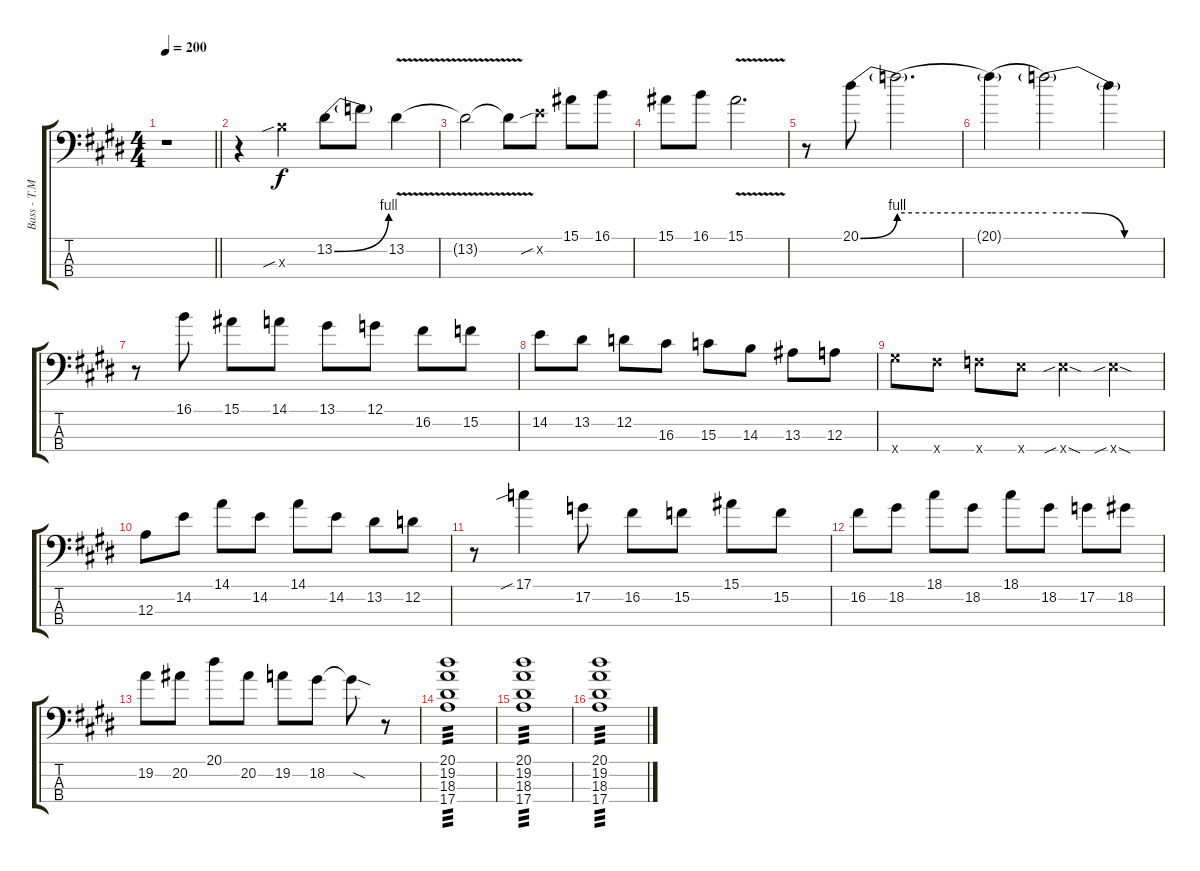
\track ("Bass - T.M. Stevens" "Bass - T.M") {instrument electricbassfinger}
\staff {score tabs}
\tuning (G2 D2 A1 E1) {hide}
\ts (4 4)
\tempo 200
\clef f4
\barLineRight lightlight
\ks c#minor
r.1{dy ff} |
\ks e
r.4 14.3{sib x}.4{dy f} 13.2{be (bend 0 0 60 4)}.8 13.2{t}.8 13.2{v}.4 |
\ks c#minor
13.2{v t}.2 13.2{v t}.8 14.2{sib x}.8 15.1.8 16.1.8 |
15.1.8 16.1.8 15.1{v}.2{d} |
\ks e
r.8 20.1{be (bend 0 0 60 4)}.8 20.1{be (hold 0 4 60 4) t}.2{d} |
\ks c#minor
20.1{be (hold 0 4 60 4) t}.4 20.1{be (custom 0 4 20 4 40 0 60 0) t}.2 20.1{t}.4 |
r.8 16.1.8 15.1.8 14.1.8 13.1.8 12.1.8 16.2.8 15.2.8 |
\ks e
14.2.8 13.2.8 12.2.8 16.3.8 15.3.8 14.3.8 13.3.8 12.3.8 |
\ks c#minor
16.4{x}.8 14.4{x}.8 13.4{x}.8 12.4{x}.8 12.4{sib sod x}.4 12.4{sib sod x}.4 |
12.3.8 14.2.8 14.1.8 14.2.8 14.1.8 14.2.8 13.2.8 12.2.8 |
\ks e
r.8 17.1{sib}.4 17.2.8 16.2.8 15.2.8 15.1.8 15.2.8 |
\ks c#minor
16.2.8 18.2.8 18.1.8 18.2.8 18.1.8 18.2.8 17.2.8 18.2.8 |
19.2.8 20.2.8 20.1.8 20.2.8 19.2.8 18.2.8 18.2{sod t}.8 r.8 |
\ks e
(20.1 19.2 18.3 17.4).1{tp 3} |
\ks c#minor
(20.1 19.2 18.3 17.4).1{tp 3} |
(20.1 19.2 18.3 17.4).1{tp 3}
